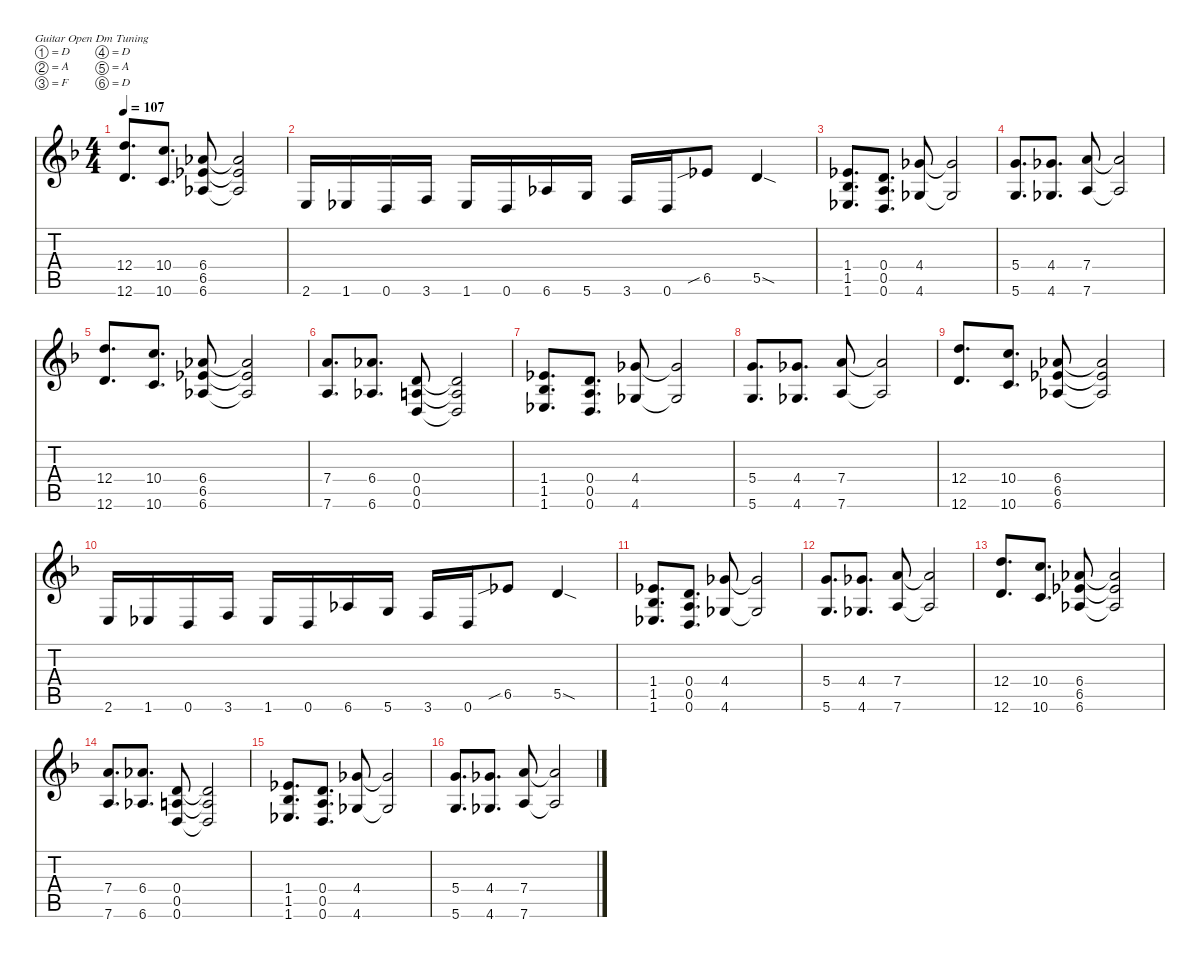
\hideDynamics
\bracketExtendMode nobrackets
\singleTrackTrackNamePolicy hidden
\multiTrackTrackNamePolicy hidden
\firstSystemTrackNameMode fullname
\firstSystemTrackNameOrientation horizontal
\otherSystemsTrackNameOrientation horizontal
\track ("Guitar 1" "E-Gt") {defaultSystemsLayout 16 instrument distortionguitar}
\staff {score tabs}
\tuning (D4 A3 F3 D3 A2 D2)
\ts (4 4)
\tempo 107
\clef g2
\ks dminor
(12.4{acc forcenatural} 12.6{acc forcenatural}).8{d dy f beam Up} (10.4{acc forcenatural} 10.6{acc forcenatural}).8{d beam Up} (6.4{acc b} 6.5{acc b} 6.6{acc b}).8{beam Up} (6.4{t acc b} 6.5{t acc b} 6.6{t acc b}).2{beam Up} |
2.6{acc forcenatural}.16{beam Up} 1.6{acc b}.16{beam Up} 0.6{acc forcenatural}.16{beam Up} 3.6{acc forcenatural}.16{beam Up} 1.6{acc b}.16{beam Up} 0.6{acc forcenatural}.16{beam Up} 6.6{acc b}.16{beam Up} 5.6{acc forcenatural}.16{beam Up} 3.6{acc forcenatural}.16{beam Up} 0.6{acc forcenatural}.16{beam Up} 6.5{sib acc b}.8{beam Up} 5.5{sod acc forcenatural}.4{beam Up} |
(1.4{acc b} 1.5{acc b} 1.6{acc b}).8{d beam Up} (0.4{acc forcenatural} 0.5{acc forcenatural} 0.6{acc forcenatural}).8{d beam Up} (4.4{acc b} 4.6{acc b}).8{beam Up} (4.4{t acc b} 4.6{t acc b}).2{beam Up} |
(5.4{acc forcenatural} 5.6{acc forcenatural}).8{d beam Up} (4.4{acc b} 4.6{acc b}).8{d beam Up} (7.4{acc forcenatural} 7.6{acc forcenatural}).8{beam Up} (7.4{t acc forcenatural} 7.6{t acc forcenatural}).2{beam Up} |
(12.4{acc forcenatural} 12.6{acc forcenatural}).8{d beam Up} (10.4{acc forcenatural} 10.6{acc forcenatural}).8{d beam Up} (6.4{acc b} 6.5{acc b} 6.6{acc b}).8{beam Up} (6.4{t acc b} 6.5{t acc b} 6.6{t acc b}).2{beam Up} |
(7.4{acc forcenatural} 7.6{acc forcenatural}).8{d beam Up} (6.4{acc b} 6.6{acc b}).8{d beam Up} (0.4{acc forcenatural} 0.5{acc forcenatural} 0.6{acc forcenatural}).8{beam Up} (0.4{t acc forcenatural} 0.5{t acc forcenatural} 0.6{t acc forcenatural}).2{beam Up} |
(1.4{acc b} 1.5{acc b} 1.6{acc b}).8{d beam Up} (0.4{acc forcenatural} 0.5{acc forcenatural} 0.6{acc forcenatural}).8{d beam Up} (4.4{acc b} 4.6{acc b}).8{beam Up} (4.4{t acc b} 4.6{t acc b}).2{beam Up} |
(5.4{acc forcenatural} 5.6{acc forcenatural}).8{d beam Up} (4.4{acc b} 4.6{acc b}).8{d beam Up} (7.4{acc forcenatural} 7.6{acc forcenatural}).8{beam Up} (7.4{t acc forcenatural} 7.6{t acc forcenatural}).2{beam Up} |
(12.4{acc forcenatural} 12.6{acc forcenatural}).8{d beam Up} (10.4{acc forcenatural} 10.6{acc forcenatural}).8{d beam Up} (6.4{acc b} 6.5{acc b} 6.6{acc b}).8{beam Up} (6.4{t acc b} 6.5{t acc b} 6.6{t acc b}).2{beam Up} |
2.6{acc forcenatural}.16{beam Up} 1.6{acc b}.16{beam Up} 0.6{acc forcenatural}.16{beam Up} 3.6{acc forcenatural}.16{beam Up} 1.6{acc b}.16{beam Up} 0.6{acc forcenatural}.16{beam Up} 6.6{acc b}.16{beam Up} 5.6{acc forcenatural}.16{beam Up} 3.6{acc forcenatural}.16{beam Up} 0.6{acc forcenatural}.16{beam Up} 6.5{sib acc b}.8{beam Up} 5.5{sod acc forcenatural}.4{beam Up} |
(1.4{acc b} 1.5{acc b} 1.6{acc b}).8{d beam Up} (0.4{acc forcenatural} 0.5{acc forcenatural} 0.6{acc forcenatural}).8{d beam Up} (4.4{acc b} 4.6{acc b}).8{beam Up} (4.4{t acc b} 4.6{t acc b}).2{beam Up} |
(5.4{acc forcenatural} 5.6{acc forcenatural}).8{d beam Up} (4.4{acc b} 4.6{acc b}).8{d beam Up} (7.4{acc forcenatural} 7.6{acc forcenatural}).8{beam Up} (7.4{t acc forcenatural} 7.6{t acc forcenatural}).2{beam Up} |
(12.4{acc forcenatural} 12.6{acc forcenatural}).8{d beam Up} (10.4{acc forcenatural} 10.6{acc forcenatural}).8{d beam Up} (6.4{acc b} 6.5{acc b} 6.6{acc b}).8{beam Up} (6.4{t acc b} 6.5{t acc b} 6.6{t acc b}).2{beam Up} |
(7.4{acc forcenatural} 7.6{acc forcenatural}).8{d beam Up} (6.4{acc b} 6.6{acc b}).8{d beam Up} (0.4{acc forcenatural} 0.5{acc forcenatural} 0.6{acc forcenatural}).8{beam Up} (0.4{t acc forcenatural} 0.5{t acc forcenatural} 0.6{t acc forcenatural}).2{beam Up} |
(1.4{acc b} 1.5{acc b} 1.6{acc b}).8{d beam Up} (0.4{acc forcenatural} 0.5{acc forcenatural} 0.6{acc forcenatural}).8{d beam Up} (4.4{acc b} 4.6{acc b}).8{beam Up} (4.4{t acc b} 4.6{t acc b}).2{beam Up} |
(5.4{acc forcenatural} 5.6{acc forcenatural}).8{d beam Up} (4.4{acc b} 4.6{acc b}).8{d beam Up} (7.4{acc forcenatural} 7.6{acc forcenatural}).8{beam Up} (7.4{t acc forcenatural} 7.6{t acc forcenatural}).2{beam Up}
